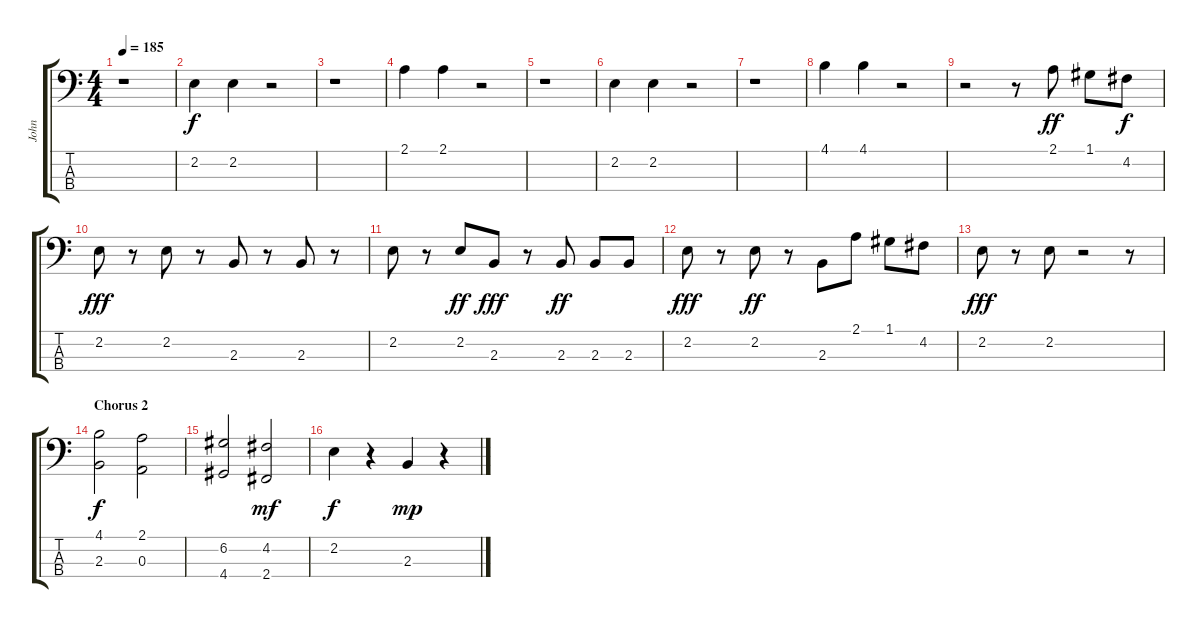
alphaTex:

\track ("John" "John") {instrument electricbasspick}
\staff {score tabs}
\tuning (G2 D2 A1 E1) {hide}
\ts (4 4)
\tempo 185
\clef f4
\ks c
r.1{dy f} |
2.2.4 2.2.4 r.2 |
r.1 |
2.1.4 2.1.4 r.2 |
r.1 |
2.2.4 2.2.4 r.2 |
r.1 |
4.1.4 4.1.4 r.2 |
r.2 r.8 2.1.8{dy ff} 1.1.8 4.2.8{dy f} |
2.2.8{dy fff} r.8 2.2.8 r.8 2.3.8 r.8 2.3.8 r.8 |
2.2.8 r.8 2.2.8{dy ff} 2.3.8{dy fff} r.8 2.3.8{dy ff} 2.3.8 2.3.8 |
2.2.8{dy fff} r.8 2.2.8{dy ff} r.8 2.3.8 2.1.8 1.1.8 4.2.8 |
2.2.8{dy fff} r.8 2.2.8 r.2 r.8 |
\section ("" "Chorus 2")
(4.1 2.3).2{dy f} (2.1 0.3).2 |
(6.2 4.4).2 (4.2 2.4).2{dy mf} |
2.2.4{dy f} r.4 2.3.4{dy mp} r.4
